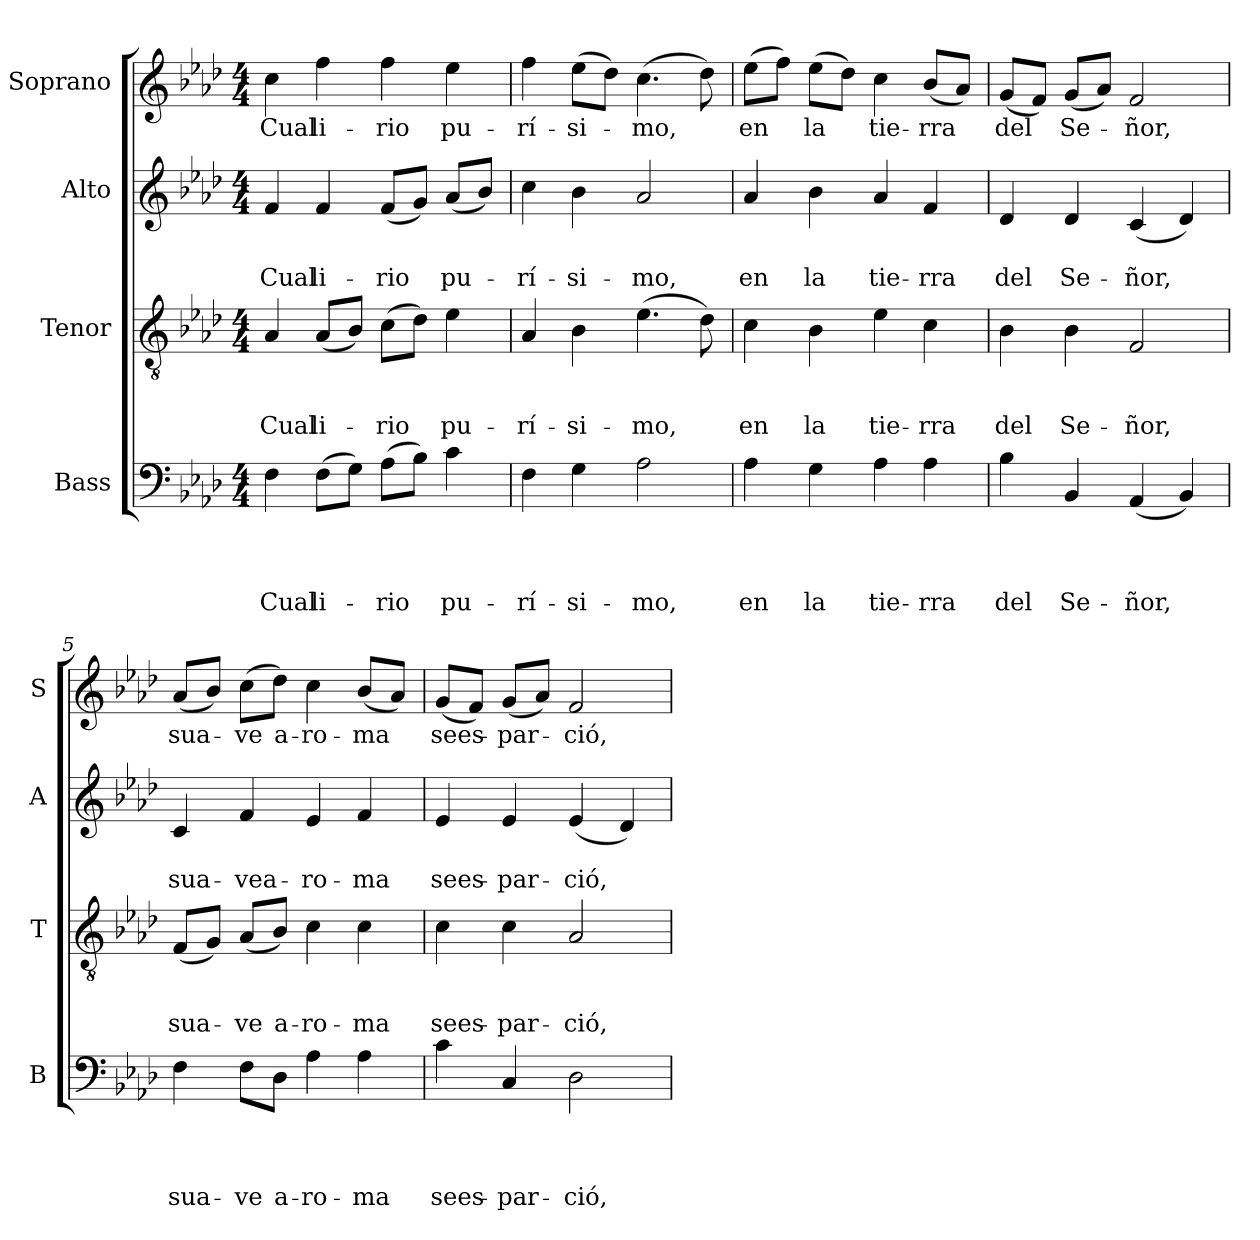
**kern	**text	**text	**text	**text	**kern	**text	**text	**text	**kern	**text	**text	**kern	**text
*part4	*part4	*part4	*part4	*part4	*part3	*part3	*part3	*part3	*part2	*part2	*part2	*part1	*part1
*staff4	*staff4	*staff4	*staff4	*staff4	*staff3	*staff3	*staff3	*staff3	*staff2	*staff2	*staff2	*staff1	*staff1
*I"Bass	*	*	*	*	*I"Tenor	*	*	*	*I"Alto	*	*	*I"Soprano	*
*I'B	*	*	*	*	*I'T	*	*	*	*I'A	*	*	*I'S	*
*clefF4	*	*	*	*	*clefGv2	*	*	*	*clefG2	*	*	*clefG2	*
*k[b-e-a-d-]	*	*	*	*	*k[b-e-a-d-]	*	*	*	*k[b-e-a-d-]	*	*	*k[b-e-a-d-]	*
*f:	*	*	*	*	*f:	*	*	*	*f:	*	*	*f:	*
*M4/4	*	*	*	*	*M4/4	*	*	*	*M4/4	*	*	*M4/4	*
=1	=1	=1	=1	=1	=1	=1	=1	=1	=1	=1	=1	=1	=1
4F\	.	.	.	Cual	4A-/	.	.	Cual	4f/	.	Cual	4cc\	Cual
(8F\L	.	.	.	li-	(8A-/L	.	.	li-	4f/	.	li-	4ff\	li-
8G\J)	.	.	.	.	8B-/J)	.	.	.	.	.	.	.	.
(8A-\L	.	.	.	-rio	(8c\L	.	.	-rio	(8f/L	.	-rio	4ff\	-rio
8B-\J)	.	.	.	.	8d-\J)	.	.	.	8g/J)	.	.	.	.
4c\	.	.	.	pu-	4e-\	.	.	pu-	(8a-/L	.	pu-	4ee-\	pu-
.	.	.	.	.	.	.	.	.	8b-/J)	.	.	.	.
=2	=2	=2	=2	=2	=2	=2	=2	=2	=2	=2	=2	=2	=2
4F\	.	.	.	-rí-	4A-/	.	.	-rí-	4cc\	.	-rí-	4ff\	-rí-
4G\	.	.	.	-si-	4B-\	.	.	-si-	4b-\	.	-si-	(8ee-\L	-si-
.	.	.	.	.	.	.	.	.	.	.	.	8dd-\J)	.
2A-\	.	.	.	-mo,	(4.e-\	.	.	-mo,	2a-/	.	-mo,	(4.cc\	-mo,
.	.	.	.	.	8d-\)	.	.	.	.	.	.	8dd-\)	.
=3	=3	=3	=3	=3	=3	=3	=3	=3	=3	=3	=3	=3	=3
4A-\	.	.	.	en	4c\	.	.	en	4a-/	.	en	(8ee-\L	en
.	.	.	.	.	.	.	.	.	.	.	.	8ff\J)	.
4G\	.	.	.	la	4B-\	.	.	la	4b-\	.	la	(8ee-\L	la
.	.	.	.	.	.	.	.	.	.	.	.	8dd-\J)	.
4A-\	.	.	.	tie-	4e-\	.	.	tie-	4a-/	.	tie-	4cc\	tie-
4A-\	.	.	.	-rra	4c\	.	.	-rra	4f/	.	-rra	(8b-/L	-rra
.	.	.	.	.	.	.	.	.	.	.	.	8a-/J)	.
=4	=4	=4	=4	=4	=4	=4	=4	=4	=4	=4	=4	=4	=4
4B-\	.	.	.	del	4B-\	.	.	del	4d-/	.	del	(8g/L	del
.	.	.	.	.	.	.	.	.	.	.	.	8f/J)	.
4BB-/	.	.	.	Se-	4B-\	.	.	Se-	4d-/	.	Se-	(8g/L	Se-
.	.	.	.	.	.	.	.	.	.	.	.	8a-/J)	.
(4AA-/	.	.	.	-ñor,	2F/	.	.	-ñor,	(4c/	.	-ñor,	2f/	-ñor,
4BB-/)	.	.	.	.	.	.	.	.	4d-/)	.	.	.	.
=5	=5	=5	=5	=5	=5	=5	=5	=5	=5	=5	=5	=5	=5
4F\	.	.	.	sua-	(8F/L	.	.	sua-	4c/	.	sua-	(8a-/L	sua-
.	.	.	.	.	8G/J)	.	.	.	.	.	.	8b-/J)	.
8F\L	.	.	.	-ve	(8A-/L	.	.	-ve	4f/	.	-vea-	(8cc\L	-ve
8D-\J	.	.	.	a-	8B-/J)	.	.	a-	.	.	.	8dd-\J)	a-
4A-\	.	.	.	-ro-	4c\	.	.	-ro-	4e-/	.	-ro-	4cc\	-ro-
4A-\	.	.	.	-ma	4c\	.	.	-ma	4f/	.	-ma	(8b-/L	-ma
.	.	.	.	.	.	.	.	.	.	.	.	8a-/J)	.
!!LO:LB:g=z
=6	=6	=6	=6	=6	=6	=6	=6	=6	=6	=6	=6	=6	=6
4c\	.	.	.	sees-	4c\	.	.	sees-	4e-/	.	sees-	(8g/L	sees-
.	.	.	.	.	.	.	.	.	.	.	.	8f/J)	.
4C/	.	.	.	-par-	4c\	.	.	-par-	4e-/	.	-par-	(8g/L	-par-
.	.	.	.	.	.	.	.	.	.	.	.	8a-/J)	.
2D-\	.	.	.	-ció,	2A-/	.	.	-ció,	(4e-/	.	-ció,	2f/	-ció,
.	.	.	.	.	.	.	.	.	4d-/)	.	.	.	.
=	=	=	=	=	=	=	=	=	=	=	=	=	=
*-	*-	*-	*-	*-	*-	*-	*-	*-	*-	*-	*-	*-	*-
